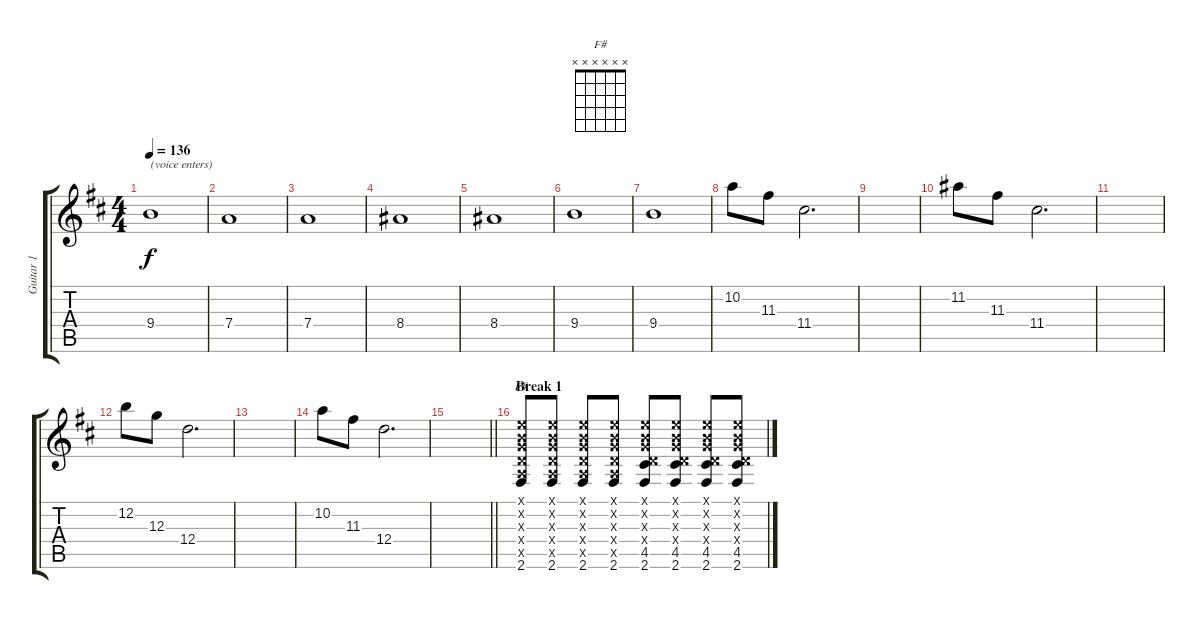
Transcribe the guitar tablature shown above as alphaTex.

\track ("Guitar 1" "Guitar 1") {instrument distortionguitar}
\staff {score tabs}
\tuning (E4 B3 G3 D3 A2 E2) {hide}
\chord ("F#" x x x x x x)
\ts (4 4)
\tempo 136
\clef g2
\ks d
9.4.1{txt "(voice enters)" dy f} |
7.4.1{volume 14} |
7.4.1 |
8.4.1 |
8.4.1 |
9.4.1 |
9.4.1 |
10.2.8 11.3.8 11.4.2{d} |
|
11.2.8 11.3.8 11.4.2{d} |
|
12.2.8 12.3.8 12.4.2{d} |
|
10.2.8 11.3.8 12.4.2{d} |
\barLineRight lightlight
|
\section ("" "Break 1")
(0.1{x} 0.2{x} 0.3{x} 0.4{x} 0.5{x} 2.6).8{ch "F#"} (0.1{x} 0.2{x} 0.3{x} 0.4{x} 0.5{x} 2.6).8 (0.1{x} 0.2{x} 0.3{x} 0.4{x} 0.5{x} 2.6).8 (0.1{x} 0.2{x} 0.3{x} 0.4{x} 0.5{x} 2.6).8 (0.1{x} 0.2{x} 0.3{x} 0.4{x} 4.5 2.6).8 (0.1{x} 0.2{x} 0.3{x} 0.4{x} 4.5 2.6).8 (0.1{x} 0.2{x} 0.3{x} 0.4{x} 4.5 2.6).8 (0.1{x} 0.2{x} 0.3{x} 0.4{x} 4.5 2.6).8
